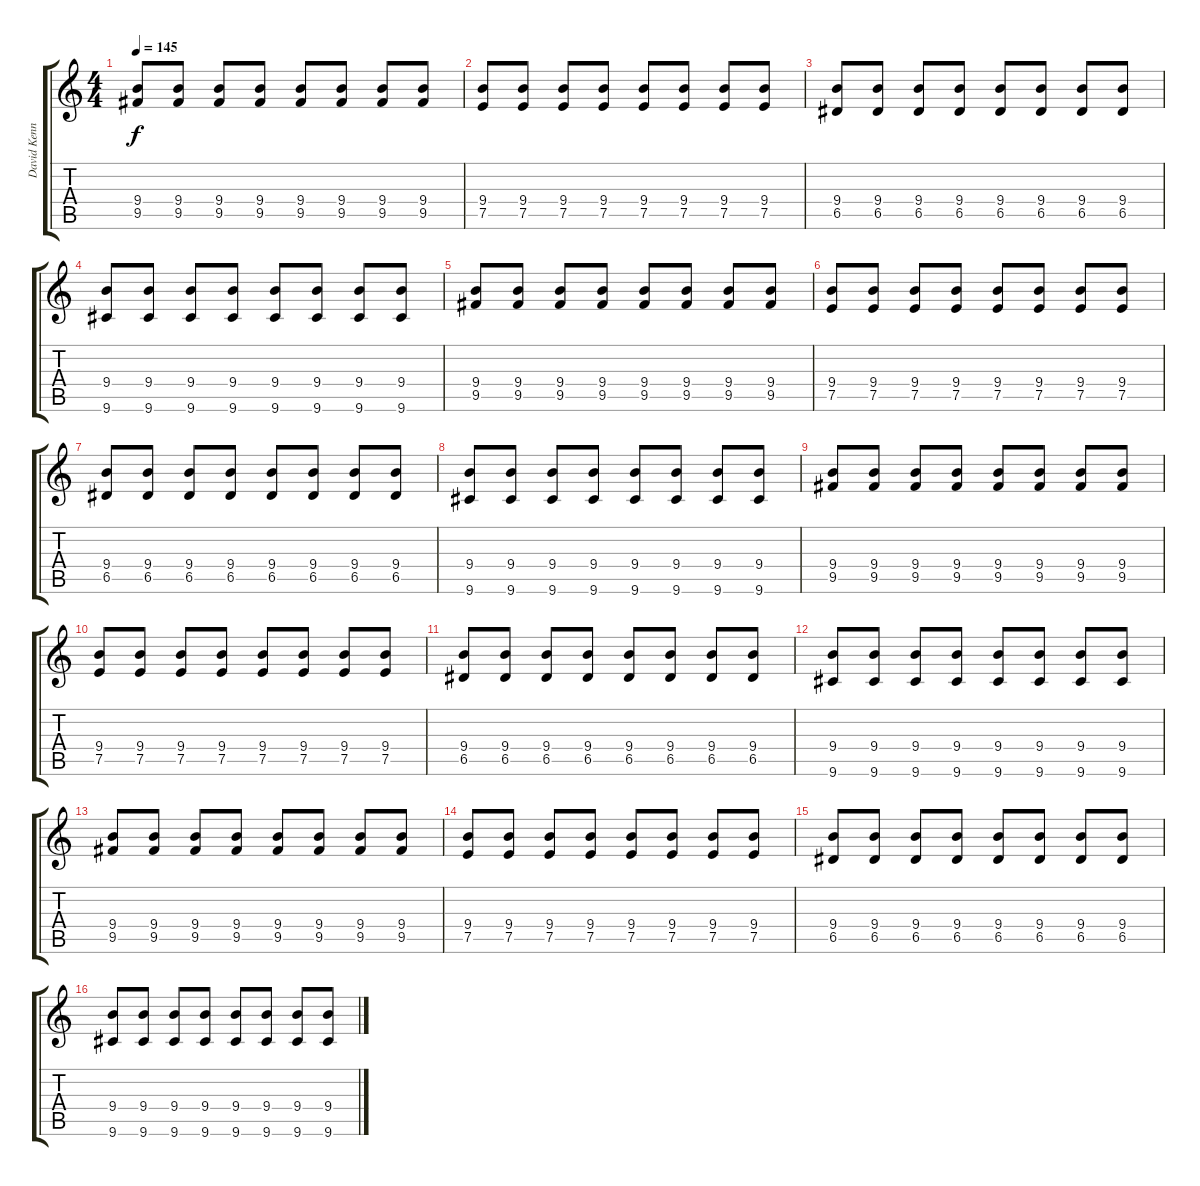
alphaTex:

\track ("David Kennedy" "David Kenn") {instrument overdrivenguitar}
\staff {score tabs}
\tuning (E4 B3 G3 D3 A2 E2) {hide}
\ts (4 4)
\tempo 145
\clef g2
\ks c
(9.4 9.5).8{dy f instrument electricguitarclean} (9.4 9.5).8 (9.4 9.5).8 (9.4 9.5).8 (9.4 9.5).8 (9.4 9.5).8 (9.4 9.5).8 (9.4 9.5).8 |
(9.4 7.5).8 (9.4 7.5).8 (9.4 7.5).8 (9.4 7.5).8 (9.4 7.5).8 (9.4 7.5).8 (9.4 7.5).8 (9.4 7.5).8 |
(9.4 6.5).8 (9.4 6.5).8 (9.4 6.5).8 (9.4 6.5).8 (9.4 6.5).8 (9.4 6.5).8 (9.4 6.5).8 (9.4 6.5).8 |
(9.4 9.6).8 (9.4 9.6).8 (9.4 9.6).8 (9.4 9.6).8 (9.4 9.6).8 (9.4 9.6).8 (9.4 9.6).8 (9.4 9.6).8 |
(9.4 9.5).8 (9.4 9.5).8 (9.4 9.5).8 (9.4 9.5).8 (9.4 9.5).8 (9.4 9.5).8 (9.4 9.5).8 (9.4 9.5).8 |
(9.4 7.5).8 (9.4 7.5).8 (9.4 7.5).8 (9.4 7.5).8 (9.4 7.5).8 (9.4 7.5).8 (9.4 7.5).8 (9.4 7.5).8 |
(9.4 6.5).8 (9.4 6.5).8 (9.4 6.5).8 (9.4 6.5).8 (9.4 6.5).8 (9.4 6.5).8 (9.4 6.5).8 (9.4 6.5).8 |
(9.4 9.6).8 (9.4 9.6).8 (9.4 9.6).8 (9.4 9.6).8 (9.4 9.6).8 (9.4 9.6).8 (9.4 9.6).8 (9.4 9.6).8 |
(9.4 9.5).8 (9.4 9.5).8 (9.4 9.5).8 (9.4 9.5).8 (9.4 9.5).8 (9.4 9.5).8 (9.4 9.5).8 (9.4 9.5).8 |
(9.4 7.5).8 (9.4 7.5).8 (9.4 7.5).8 (9.4 7.5).8 (9.4 7.5).8 (9.4 7.5).8 (9.4 7.5).8 (9.4 7.5).8 |
(9.4 6.5).8 (9.4 6.5).8 (9.4 6.5).8 (9.4 6.5).8 (9.4 6.5).8 (9.4 6.5).8 (9.4 6.5).8 (9.4 6.5).8 |
(9.4 9.6).8 (9.4 9.6).8 (9.4 9.6).8 (9.4 9.6).8 (9.4 9.6).8 (9.4 9.6).8 (9.4 9.6).8 (9.4 9.6).8 |
(9.4 9.5).8 (9.4 9.5).8 (9.4 9.5).8 (9.4 9.5).8 (9.4 9.5).8 (9.4 9.5).8 (9.4 9.5).8 (9.4 9.5).8 |
(9.4 7.5).8 (9.4 7.5).8 (9.4 7.5).8 (9.4 7.5).8 (9.4 7.5).8 (9.4 7.5).8 (9.4 7.5).8 (9.4 7.5).8 |
(9.4 6.5).8 (9.4 6.5).8 (9.4 6.5).8 (9.4 6.5).8 (9.4 6.5).8 (9.4 6.5).8 (9.4 6.5).8 (9.4 6.5).8 |
(9.4 9.6).8 (9.4 9.6).8 (9.4 9.6).8 (9.4 9.6).8 (9.4 9.6).8 (9.4 9.6).8 (9.4 9.6).8 (9.4 9.6).8
